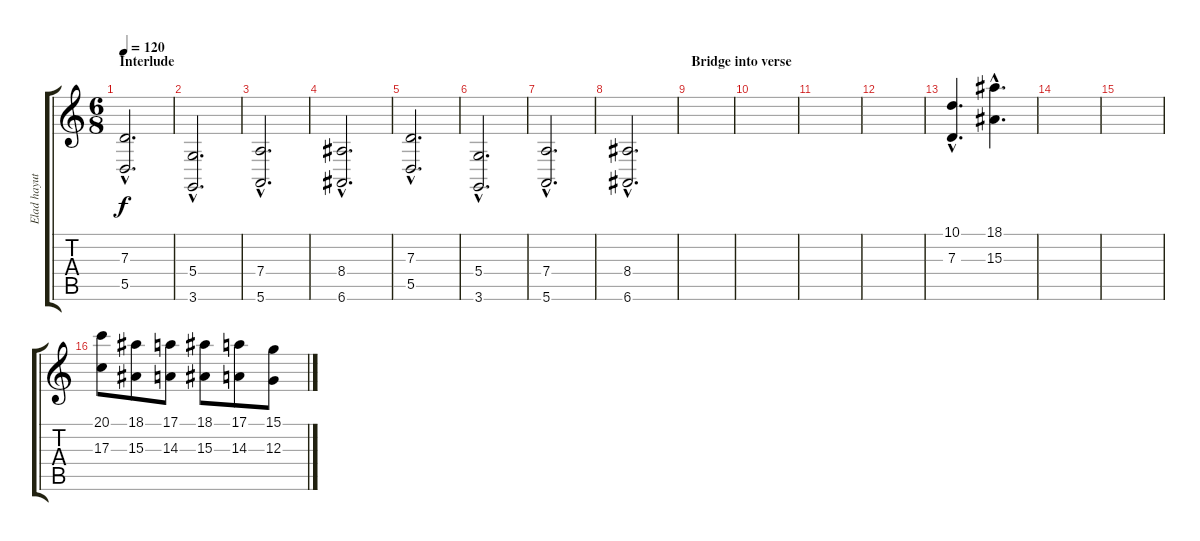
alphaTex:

\track ("Elad hayut" "Elad hayut") {instrument stringensemble1}
\staff {score tabs}
\tuning (E4 B3 G3 D3 A2 E2) {hide}
\ts (6 8)
\section ("" "Interlude")
\tempo 120
\clef g2
\ks c
(7.3{hac} 5.5{hac}).2{d dy f} |
(5.4{hac} 3.6{hac}).2{d} |
(7.4{hac} 5.6{hac}).2{d} |
(8.4{hac} 6.6{hac}).2{d} |
(7.3{hac} 5.5{hac}).2{d} |
(5.4{hac} 3.6{hac}).2{d} |
(7.4{hac} 5.6{hac}).2{d} |
(8.4{hac} 6.6{hac}).2{d} |
\section ("" "Bridge into verse")
|
|
|
|
(10.1{hac} 7.3{hac}).4{d} (18.1{hac} 15.3{hac}).4{d} |
|
|
(20.1 17.3).8 (18.1 15.3).8 (17.1 14.3).8 (18.1 15.3).8 (17.1 14.3).8 (15.1 12.3).8
